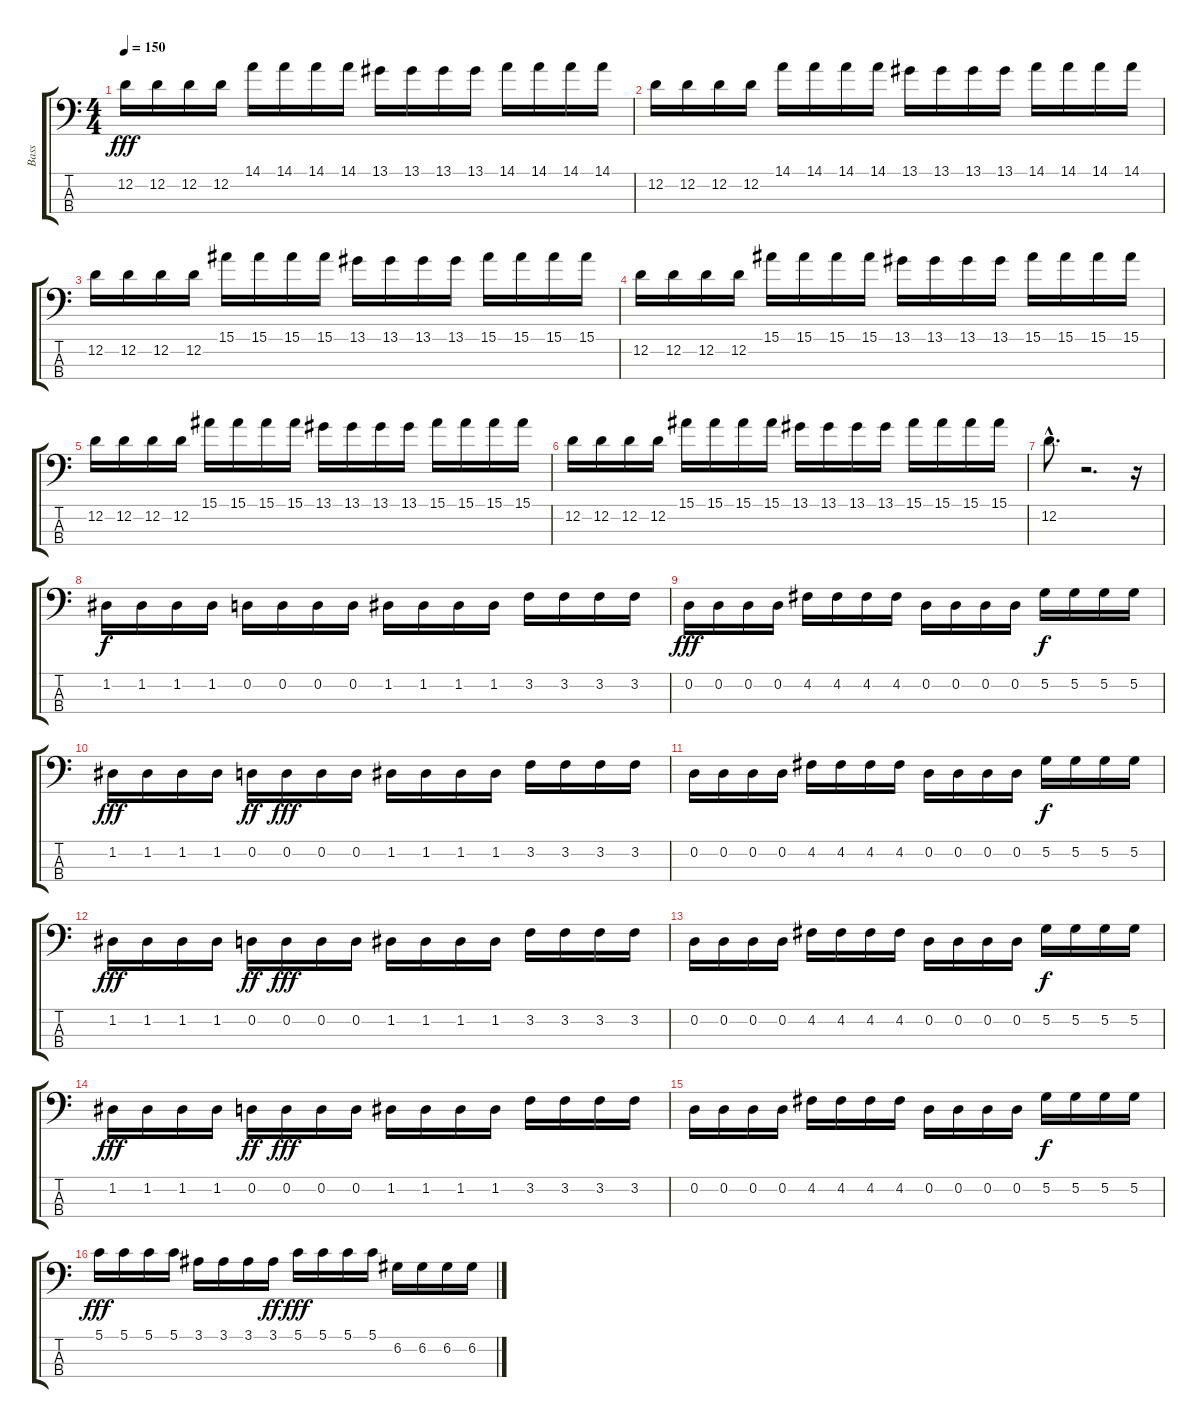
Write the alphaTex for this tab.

\track ("Bass" "Bass") {instrument electricbasspick}
\staff {score tabs}
\tuning (G2 D2 A1 E1) {hide}
\ts (4 4)
\tempo 150
\clef f4
\ks c
12.2.16{dy fff} 12.2.16 12.2.16 12.2.16 14.1.16 14.1.16 14.1.16 14.1.16 13.1.16 13.1.16 13.1.16 13.1.16 14.1.16 14.1.16 14.1.16 14.1.16 |
12.2.16 12.2.16 12.2.16 12.2.16 14.1.16 14.1.16 14.1.16 14.1.16 13.1.16 13.1.16 13.1.16 13.1.16 14.1.16 14.1.16 14.1.16 14.1.16 |
12.2.16 12.2.16 12.2.16 12.2.16 15.1.16 15.1.16 15.1.16 15.1.16 13.1.16 13.1.16 13.1.16 13.1.16 15.1.16 15.1.16 15.1.16 15.1.16 |
12.2.16 12.2.16 12.2.16 12.2.16 15.1.16 15.1.16 15.1.16 15.1.16 13.1.16 13.1.16 13.1.16 13.1.16 15.1.16 15.1.16 15.1.16 15.1.16 |
12.2.16 12.2.16 12.2.16 12.2.16 15.1.16 15.1.16 15.1.16 15.1.16 13.1.16 13.1.16 13.1.16 13.1.16 15.1.16 15.1.16 15.1.16 15.1.16 |
12.2.16 12.2.16 12.2.16 12.2.16 15.1.16 15.1.16 15.1.16 15.1.16 13.1.16 13.1.16 13.1.16 13.1.16 15.1.16 15.1.16 15.1.16 15.1.16 |
12.2{hac}.8{d} r.2{d} r.16 |
1.2.16{dy f} 1.2.16 1.2.16 1.2.16 0.2.16 0.2.16 0.2.16 0.2.16 1.2.16 1.2.16 1.2.16 1.2.16 3.2.16 3.2.16 3.2.16 3.2.16 |
0.2.16{dy fff} 0.2.16 0.2.16 0.2.16 4.2.16 4.2.16 4.2.16 4.2.16 0.2.16 0.2.16 0.2.16 0.2.16 5.2.16{dy f} 5.2.16 5.2.16 5.2.16 |
1.2.16{dy fff} 1.2.16 1.2.16 1.2.16 0.2.16{dy ff} 0.2.16{dy fff} 0.2.16 0.2.16 1.2.16 1.2.16 1.2.16 1.2.16 3.2.16 3.2.16 3.2.16 3.2.16 |
0.2.16 0.2.16 0.2.16 0.2.16 4.2.16 4.2.16 4.2.16 4.2.16 0.2.16 0.2.16 0.2.16 0.2.16 5.2.16{dy f} 5.2.16 5.2.16 5.2.16 |
1.2.16{dy fff} 1.2.16 1.2.16 1.2.16 0.2.16{dy ff} 0.2.16{dy fff} 0.2.16 0.2.16 1.2.16 1.2.16 1.2.16 1.2.16 3.2.16 3.2.16 3.2.16 3.2.16 |
0.2.16 0.2.16 0.2.16 0.2.16 4.2.16 4.2.16 4.2.16 4.2.16 0.2.16 0.2.16 0.2.16 0.2.16 5.2.16{dy f} 5.2.16 5.2.16 5.2.16 |
1.2.16{dy fff} 1.2.16 1.2.16 1.2.16 0.2.16{dy ff} 0.2.16{dy fff} 0.2.16 0.2.16 1.2.16 1.2.16 1.2.16 1.2.16 3.2.16 3.2.16 3.2.16 3.2.16 |
0.2.16 0.2.16 0.2.16 0.2.16 4.2.16 4.2.16 4.2.16 4.2.16 0.2.16 0.2.16 0.2.16 0.2.16 5.2.16{dy f} 5.2.16 5.2.16 5.2.16 |
5.1.16{dy fff} 5.1.16 5.1.16 5.1.16 3.1.16 3.1.16 3.1.16 3.1.16{dy ff} 5.1.16{dy fff} 5.1.16 5.1.16 5.1.16 6.2.16 6.2.16 6.2.16 6.2.16
